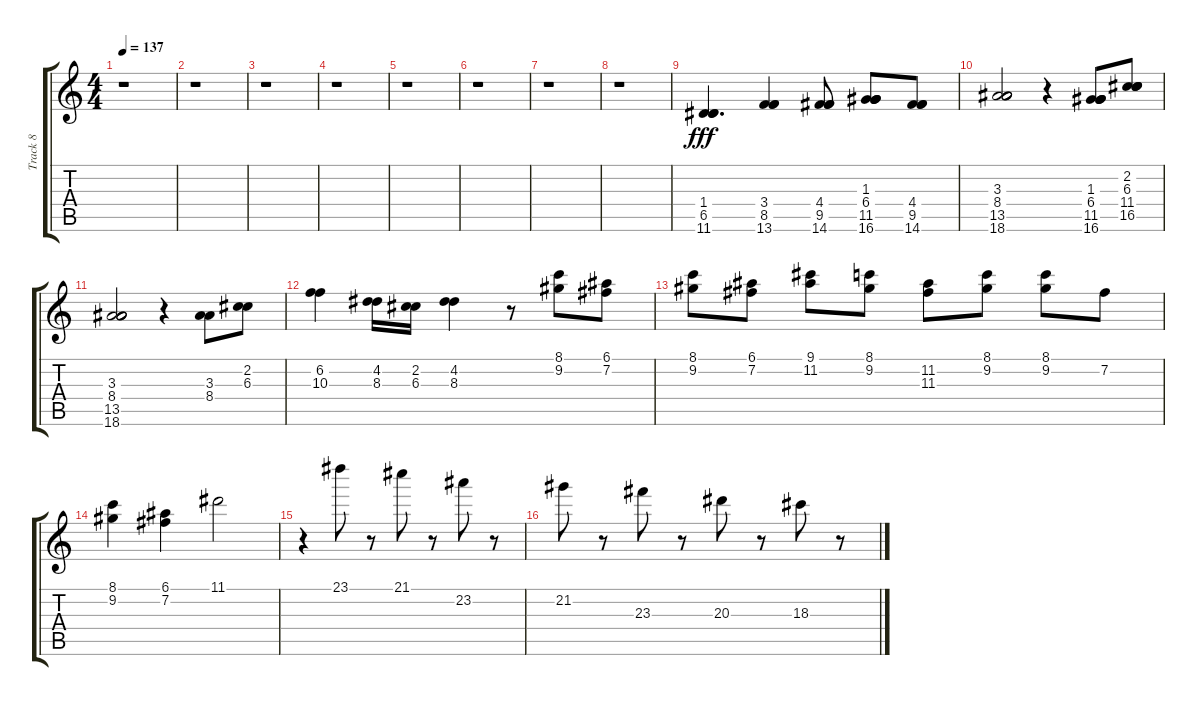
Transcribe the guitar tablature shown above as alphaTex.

\track ("Track 8" "Track 8") {instrument distortionguitar}
\staff {score tabs}
\tuning (E4 B3 G3 D3 A2 E2) {hide}
\ts (4 4)
\tempo 137
\clef g2
\ks c
r.1{dy fff} |
r.1 |
r.1 |
r.1 |
r.1 |
r.1 |
r.1 |
r.1 |
(1.4 6.5 11.6).4{d} (3.4 8.5 13.6).4 (4.4 9.5 14.6).8 (1.3 6.4 11.5 16.6).8 (4.4 9.5 14.6).8 |
(3.3 8.4 13.5 18.6).2 r.4 (1.3 6.4 11.5 16.6).8 (2.2 6.3 11.4 16.5).8 |
(3.3 8.4 13.5 18.6).2 r.4 (3.3 8.4).8 (2.2 6.3).8 |
(6.2 10.3).4 (4.2 8.3).16 (2.2 6.3).16 (4.2 8.3).4 r.8 (8.1 9.2).8 (6.1 7.2).8 |
(8.1 9.2).8 (6.1 7.2).8 (9.1 11.2).8 (8.1 9.2).8 (11.2 11.3).8 (8.1 9.2).8 (8.1 9.2).8 7.2.8 |
(8.1 9.2).4 (6.1 7.2).4 11.1.2 |
r.4 23.1.8 r.8 21.1.8 r.8 23.2.8 r.8 |
21.2.8 r.8 23.3.8 r.8 20.3.8 r.8 18.3.8 r.8
